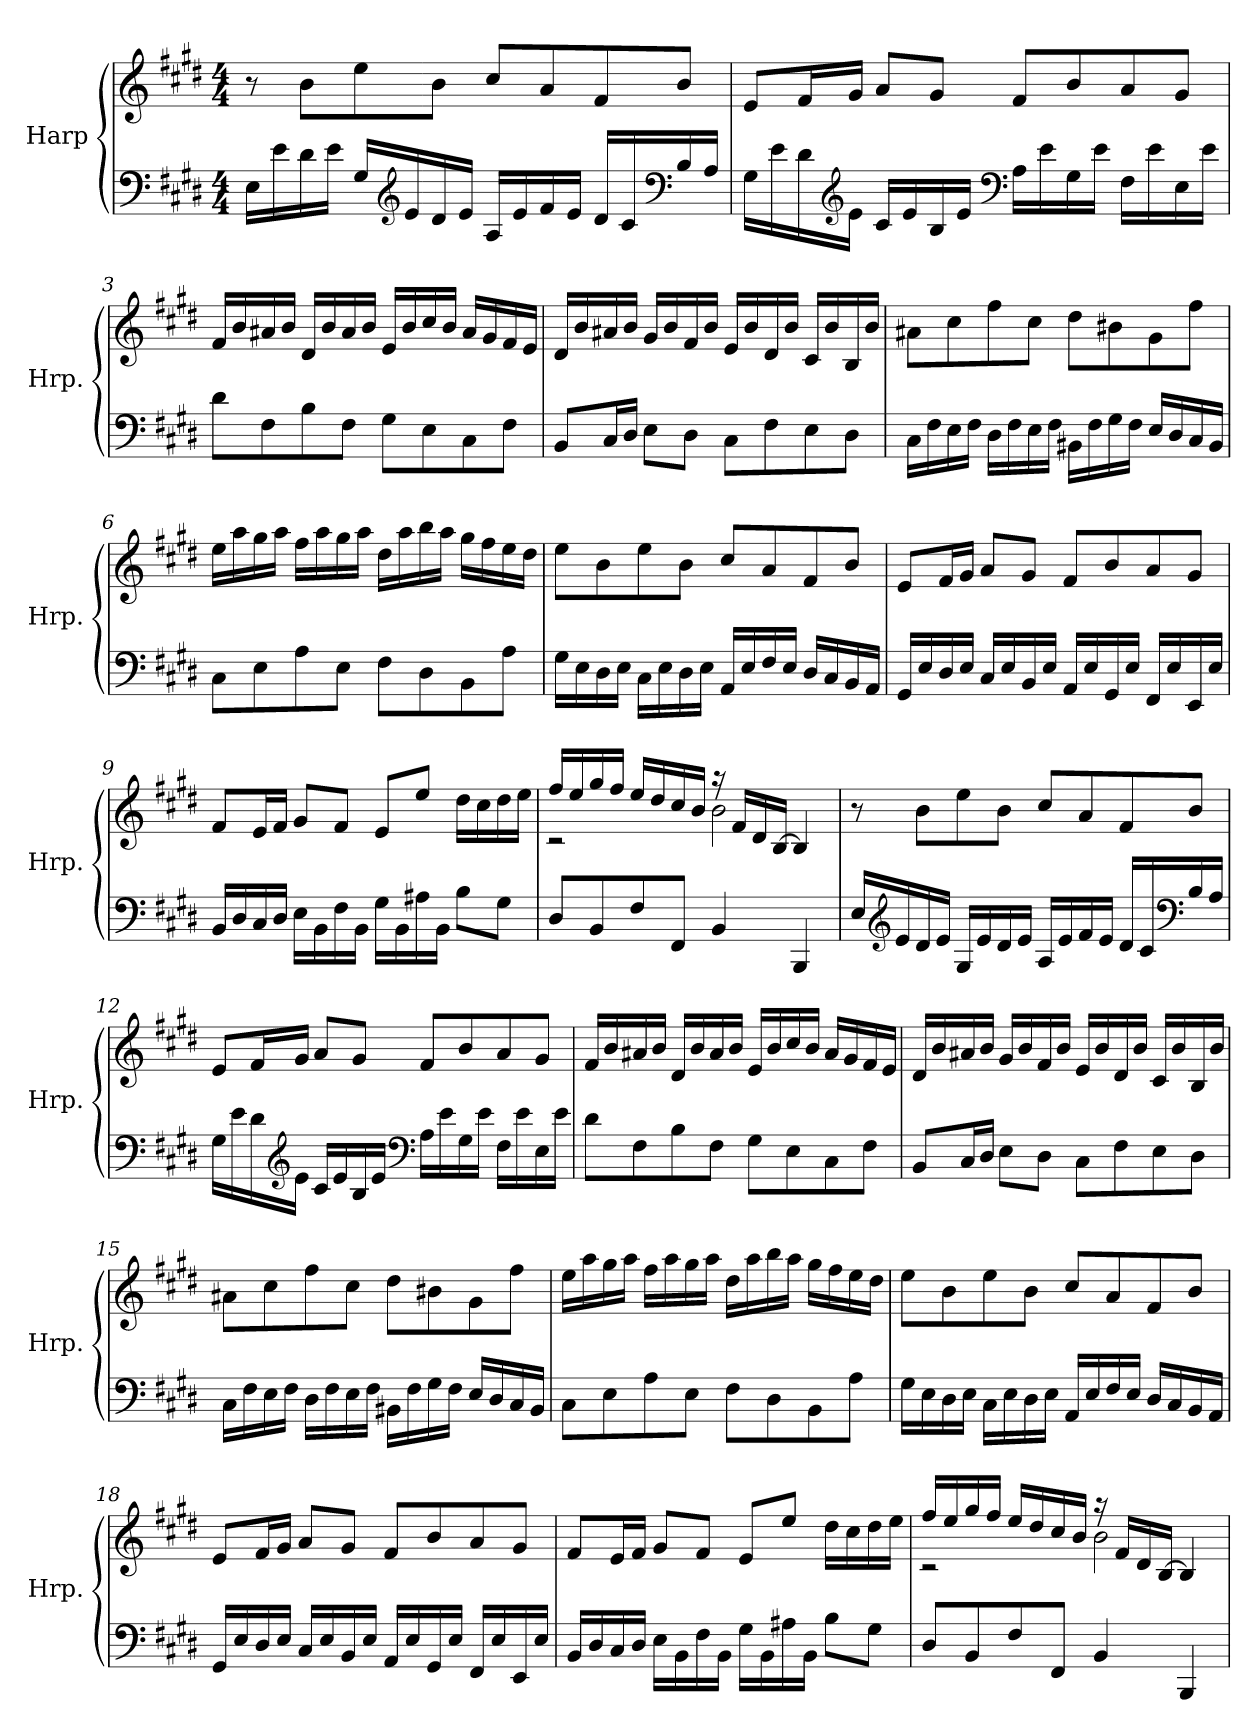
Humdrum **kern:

**kern	**kern
*part1	*part1
*staff2	*staff1
*I"Harp	*
*I'Hrp.	*
*clefF4	*clefG2
*k[f#c#g#d#]	*k[f#c#g#d#]
*M4/4	*M4/4
=1	=1
16E\LL	8r
16e\	.
16d#\	8b\L
16e\JJ	.
16G#/LL	8ee\
*clefG2	*
16e/	.
16d#/	8b\J
16e/JJ	.
16A/LL	8cc#/L
16e/	.
16f#/	8a/
16e/JJ	.
16d#/LL	8f#/
16c#/	.
*clefF4	*
16B/	8b/J
16A/JJ	.
=2	=2
16G#\LL	8e/L
16e\	.
16d#\	16f#/L
*clefG2	*
16e\JJ	16g#/JJ
16c#/LL	8a/L
16e/	.
16B/	8g#/J
16e/JJ	.
*clefF4	*
16A\LL	8f#/L
16e\	.
16G#\	8b/
16e\JJ	.
16F#\LL	8a/
16e\	.
16E\	8g#/J
16e\JJ	.
!!LO:LB:g=z
=3	=3
8d#\L	16f#/LL
.	16b/
8F#\	16a#X/
.	16b/JJ
8B\	16d#/LL
.	16b/
8F#\J	16a#/
.	16b/JJ
8G#\L	16e/LL
.	16b/
8E\	16cc#/
.	16b/JJ
8C#\	16a#/LL
.	16g#/
8F#\J	16f#/
.	16e/JJ
=4	=4
8BB/L	16d#/LL
.	16b/
16C#/L	16a#X/
16D#/JJ	16b/JJ
8E\L	16g#/LL
.	16b/
8D#\J	16f#/
.	16b/JJ
8C#\L	16e/LL
.	16b/
8F#\	16d#/
.	16b/JJ
8E\	16c#/LL
.	16b/
8D#\J	16B/
.	16b/JJ
!!LO:LB:g=z
=5	=5
16C#\LL	8a#X\L
16F#\	.
16E\	8cc#\
16F#\JJ	.
16D#\LL	8ff#\
16F#\	.
16E\	8cc#\J
16F#\JJ	.
16BB#X\LL	8dd#\L
16F#\	.
16G#\	8b#X\
16F#\JJ	.
16E/LL	8g#\
16D#/	.
16C#/	8ff#\J
16BB#/JJ	.
=6	=6
8C#\L	16ee\LL
.	16aa\
8E\	16gg#\
.	16aa\JJ
8A\	16ff#\LL
.	16aa\
8E\J	16gg#\
.	16aa\JJ
8F#\L	16dd#\LL
.	16aa\
8D#\	16bb\
.	16aa\JJ
8BB\	16gg#\LL
.	16ff#\
8A\J	16ee\
.	16dd#\JJ
!!LO:LB:g=z
=7	=7
16G#\LL	8ee\L
16E\	.
16D#\	8b\
16E\JJ	.
16C#\LL	8ee\
16E\	.
16D#\	8b\J
16E\JJ	.
16AA/LL	8cc#/L
16E/	.
16F#/	8a/
16E/JJ	.
16D#/LL	8f#/
16C#/	.
16BB/	8b/J
16AA/JJ	.
=8	=8
16GG#/LL	8e/L
16E/	.
16D#/	16f#/L
16E/JJ	16g#/JJ
16C#/LL	8a/L
16E/	.
16BB/	8g#/J
16E/JJ	.
16AA/LL	8f#/L
16E/	.
16GG#/	8b/
16E/JJ	.
16FF#/LL	8a/
16E/	.
16EE/	8g#/J
16E/JJ	.
!!LO:LB:g=z
=9	=9
16BB/LL	8f#/L
16D#/	.
16C#/	16e/L
16D#/JJ	16f#/JJ
16E\LL	8g#/L
16BB\	.
16F#\	8f#/J
16BB\JJ	.
16G#\LL	8e/L
16BB\	.
16A#X\	8ee/J
16BB\JJ	.
8B\L	16dd#\LL
.	16cc#\
8G#\J	16dd#\
.	16ee\JJ
=10	=10
*	*^
8D#/L	16ff#/LL	2r
.	16ee/	.
8BB/	16gg#/	.
.	16ff#/JJ	.
8F#/	16ee/LL	.
.	16dd#/	.
8FF#/J	16cc#/	.
.	16b/JJ	.
4BB/	16r	2b\
.	16f#/LL	.
.	16d#/	.
.	[16B/JJ	.
4BBB/	4B/]	.
*	*v	*v
!!LO:LB:g=z
=11	=11
16E/LL	8r
*clefG2	*
16e/	.
16d#/	8b\L
16e/JJ	.
16G#/LL	8ee\
16e/	.
16d#/	8b\J
16e/JJ	.
16A/LL	8cc#/L
16e/	.
16f#/	8a/
16e/JJ	.
16d#/LL	8f#/
16c#/	.
*clefF4	*
16B/	8b/J
16A/JJ	.
=12	=12
16G#\LL	8e/L
16e\	.
16d#\	16f#/L
*clefG2	*
16e\JJ	16g#/JJ
16c#/LL	8a/L
16e/	.
16B/	8g#/J
16e/JJ	.
*clefF4	*
16A\LL	8f#/L
16e\	.
16G#\	8b/
16e\JJ	.
16F#\LL	8a/
16e\	.
16E\	8g#/J
16e\JJ	.
!!LO:PB:g=z
=13	=13
8d#\L	16f#/LL
.	16b/
8F#\	16a#X/
.	16b/JJ
8B\	16d#/LL
.	16b/
8F#\J	16a#/
.	16b/JJ
8G#\L	16e/LL
.	16b/
8E\	16cc#/
.	16b/JJ
8C#\	16a#/LL
.	16g#/
8F#\J	16f#/
.	16e/JJ
=14	=14
8BB/L	16d#/LL
.	16b/
16C#/L	16a#X/
16D#/JJ	16b/JJ
8E\L	16g#/LL
.	16b/
8D#\J	16f#/
.	16b/JJ
8C#\L	16e/LL
.	16b/
8F#\	16d#/
.	16b/JJ
8E\	16c#/LL
.	16b/
8D#\J	16B/
.	16b/JJ
!!LO:LB:g=z
=15	=15
16C#\LL	8a#X\L
16F#\	.
16E\	8cc#\
16F#\JJ	.
16D#\LL	8ff#\
16F#\	.
16E\	8cc#\J
16F#\JJ	.
16BB#X\LL	8dd#\L
16F#\	.
16G#\	8b#X\
16F#\JJ	.
16E/LL	8g#\
16D#/	.
16C#/	8ff#\J
16BB#/JJ	.
=16	=16
8C#\L	16ee\LL
.	16aa\
8E\	16gg#\
.	16aa\JJ
8A\	16ff#\LL
.	16aa\
8E\J	16gg#\
.	16aa\JJ
8F#\L	16dd#\LL
.	16aa\
8D#\	16bb\
.	16aa\JJ
8BB\	16gg#\LL
.	16ff#\
8A\J	16ee\
.	16dd#\JJ
!!LO:LB:g=z
=17	=17
16G#\LL	8ee\L
16E\	.
16D#\	8b\
16E\JJ	.
16C#\LL	8ee\
16E\	.
16D#\	8b\J
16E\JJ	.
16AA/LL	8cc#/L
16E/	.
16F#/	8a/
16E/JJ	.
16D#/LL	8f#/
16C#/	.
16BB/	8b/J
16AA/JJ	.
=18	=18
16GG#/LL	8e/L
16E/	.
16D#/	16f#/L
16E/JJ	16g#/JJ
16C#/LL	8a/L
16E/	.
16BB/	8g#/J
16E/JJ	.
16AA/LL	8f#/L
16E/	.
16GG#/	8b/
16E/JJ	.
16FF#/LL	8a/
16E/	.
16EE/	8g#/J
16E/JJ	.
!!LO:LB:g=z
=19	=19
16BB/LL	8f#/L
16D#/	.
16C#/	16e/L
16D#/JJ	16f#/JJ
16E\LL	8g#/L
16BB\	.
16F#\	8f#/J
16BB\JJ	.
16G#\LL	8e/L
16BB\	.
16A#X\	8ee/J
16BB\JJ	.
8B\L	16dd#\LL
.	16cc#\
8G#\J	16dd#\
.	16ee\JJ
=20	=20
*	*^
8D#/L	16ff#/LL	2r
.	16ee/	.
8BB/	16gg#/	.
.	16ff#/JJ	.
8F#/	16ee/LL	.
.	16dd#/	.
8FF#/J	16cc#/	.
.	16b/JJ	.
4BB/	16r	2b\
.	16f#/LL	.
.	16d#/	.
.	[16B/JJ	.
4BBB/	4B/]	.
*	*v	*v
=	=
*-	*-
